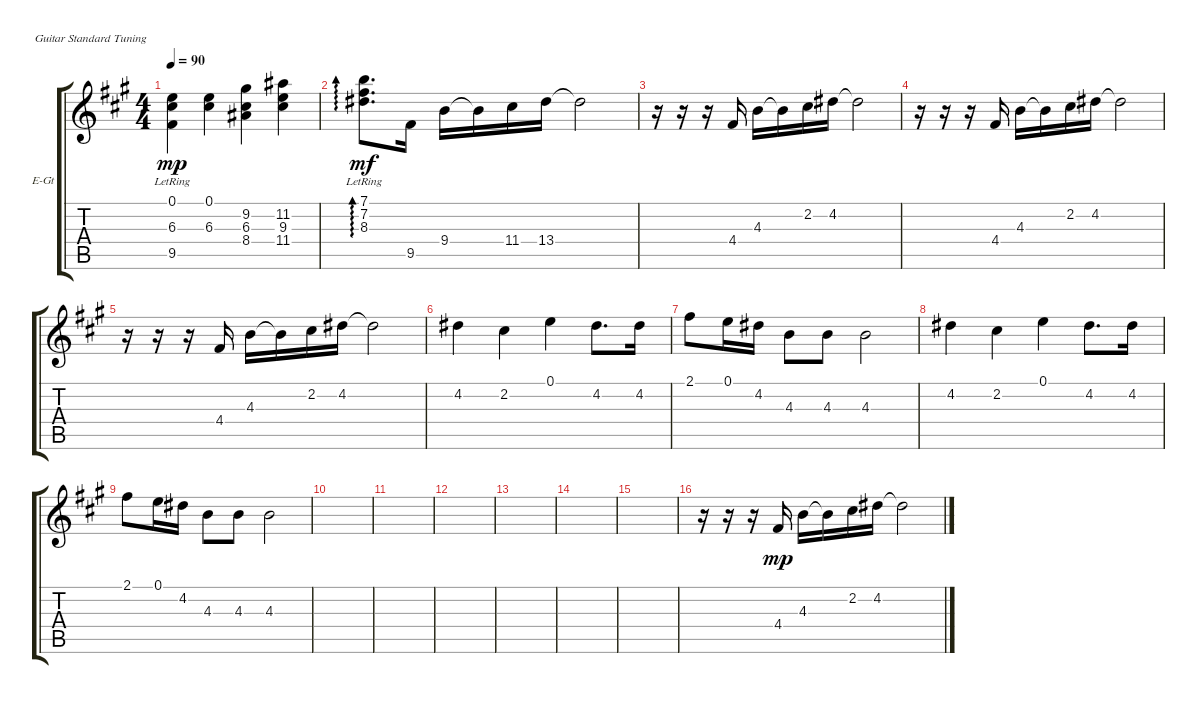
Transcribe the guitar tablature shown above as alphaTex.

\defaultSystemsLayout 4
\bracketExtendMode groupsimilarinstruments
\firstSystemTrackNameOrientation horizontal
\otherSystemsTrackNameOrientation horizontal
\chordDiagramsInScore
\track ("Melody" "E-Gt") {instrument electricguitarclean}
\staff {score tabs}
\tuning (E4 B3 G3 D3 A2 E2)
\ts (4 4)
\tempo 90
\clef g2
\ks a
(0.1{lr} 6.3{lr} 9.5{lr}).4{dy mp} (0.1 6.3).4 (6.3 8.4 9.2).4 (9.3 11.4 11.2).4 |
(8.3{lr} 7.2{lr} 7.1{lr}).8{d ad 0 dy mf} 9.5.16 9.4.16 9.4{t}.16 11.4.16 13.4.16 13.4{t}.2 |
r.16 r.16 r.16 4.4.16 4.3.16 4.3{t}.16 2.2.16 4.2.16 4.2{t}.2 |
r.16 r.16 r.16 4.4.16 4.3.16 4.3{t}.16 2.2.16 4.2.16 4.2{t}.2 |
r.16 r.16 r.16 4.4.16 4.3.16 4.3{t}.16 2.2.16 4.2.16 4.2{t}.2 |
4.2.4 2.2.4 0.1.4 4.2.8{d} 4.2.16 |
2.1.8 0.1.16 4.2.16 4.3.8 4.3.8 4.3.2 |
4.2.4 2.2.4 0.1.4 4.2.8{d} 4.2.16 |
2.1.8 0.1.16 4.2.16 4.3.8 4.3.8 4.3.2 |
|
|
|
|
|
|
r.16 r.16 r.16 4.4.16{dy mp} 4.3.16 4.3{t}.16 2.2.16 4.2.16 4.2{t}.2
